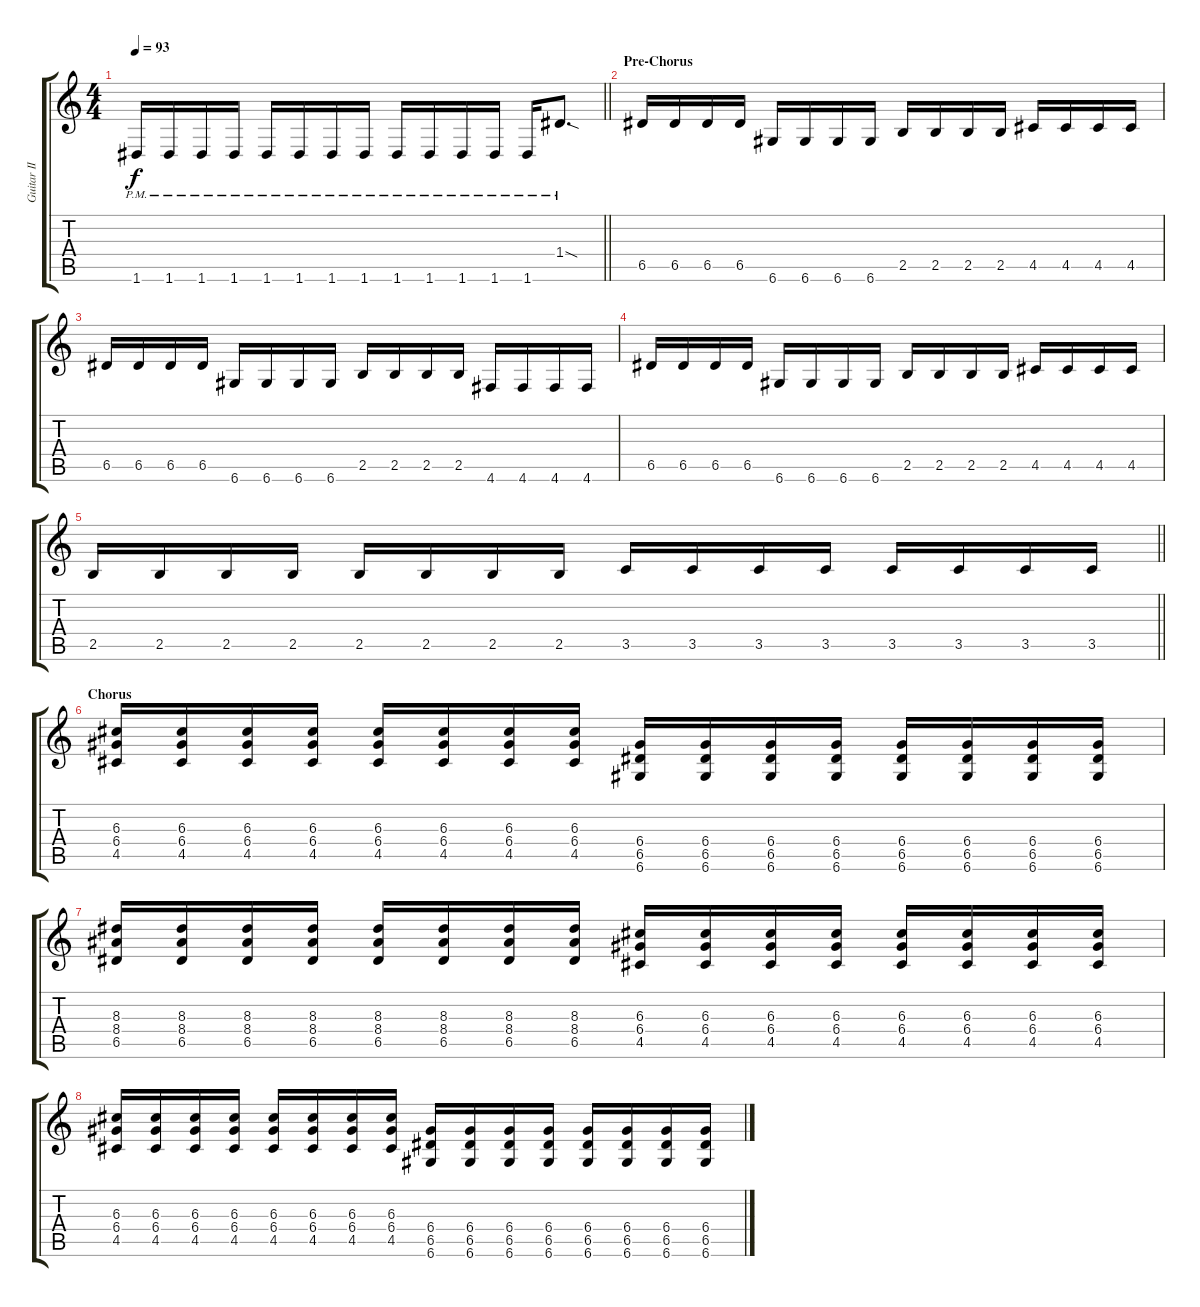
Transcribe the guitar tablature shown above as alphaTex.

\track ("Guitar II" "Guitar II") {instrument overdrivenguitar}
\staff {score tabs}
\tuning (E4 B3 G3 D3 A2 D2) {hide}
\ts (4 4)
\tempo 93
\clef g2
\barLineRight lightlight
\ks c
1.6{pm}.16{dy f} 1.6{pm}.16 1.6{pm}.16 1.6{pm}.16 1.6{pm}.16 1.6{pm}.16 1.6{pm}.16 1.6{pm}.16 1.6{pm}.16 1.6{pm}.16 1.6{pm}.16 1.6{pm}.16 1.6{pm}.16 1.4{sod pm}.8{d} |
\section ("" "Pre-Chorus")
6.5.16 6.5.16 6.5.16 6.5.16 6.6.16 6.6.16 6.6.16 6.6.16 2.5.16 2.5.16 2.5.16 2.5.16 4.5.16 4.5.16 4.5.16 4.5.16 |
6.5.16 6.5.16 6.5.16 6.5.16 6.6.16 6.6.16 6.6.16 6.6.16 2.5.16 2.5.16 2.5.16 2.5.16 4.6.16 4.6.16 4.6.16 4.6.16 |
6.5.16 6.5.16 6.5.16 6.5.16 6.6.16 6.6.16 6.6.16 6.6.16 2.5.16 2.5.16 2.5.16 2.5.16 4.5.16 4.5.16 4.5.16 4.5.16 |
\barLineRight lightlight
2.5.16 2.5.16 2.5.16 2.5.16 2.5.16 2.5.16 2.5.16 2.5.16 3.5.16 3.5.16 3.5.16 3.5.16 3.5.16 3.5.16 3.5.16 3.5.16 |
\section ("" "Chorus")
(6.3 6.4 4.5).16 (6.3 6.4 4.5).16 (6.3 6.4 4.5).16 (6.3 6.4 4.5).16 (6.3 6.4 4.5).16 (6.3 6.4 4.5).16 (6.3 6.4 4.5).16 (6.3 6.4 4.5).16 (6.4 6.5 6.6).16 (6.4 6.5 6.6).16 (6.4 6.5 6.6).16 (6.4 6.5 6.6).16 (6.4 6.5 6.6).16 (6.4 6.5 6.6).16 (6.4 6.5 6.6).16 (6.4 6.5 6.6).16 |
(8.3 8.4 6.5).16 (8.3 8.4 6.5).16 (8.3 8.4 6.5).16 (8.3 8.4 6.5).16 (8.3 8.4 6.5).16 (8.3 8.4 6.5).16 (8.3 8.4 6.5).16 (8.3 8.4 6.5).16 (6.3 6.4 4.5).16 (6.3 6.4 4.5).16 (6.3 6.4 4.5).16 (6.3 6.4 4.5).16 (6.3 6.4 4.5).16 (6.3 6.4 4.5).16 (6.3 6.4 4.5).16 (6.3 6.4 4.5).16 |
(6.3 6.4 4.5).16 (6.3 6.4 4.5).16 (6.3 6.4 4.5).16 (6.3 6.4 4.5).16 (6.3 6.4 4.5).16 (6.3 6.4 4.5).16 (6.3 6.4 4.5).16 (6.3 6.4 4.5).16 (6.4 6.5 6.6).16 (6.4 6.5 6.6).16 (6.4 6.5 6.6).16 (6.4 6.5 6.6).16 (6.4 6.5 6.6).16 (6.4 6.5 6.6).16 (6.4 6.5 6.6).16 (6.4 6.5 6.6).16
